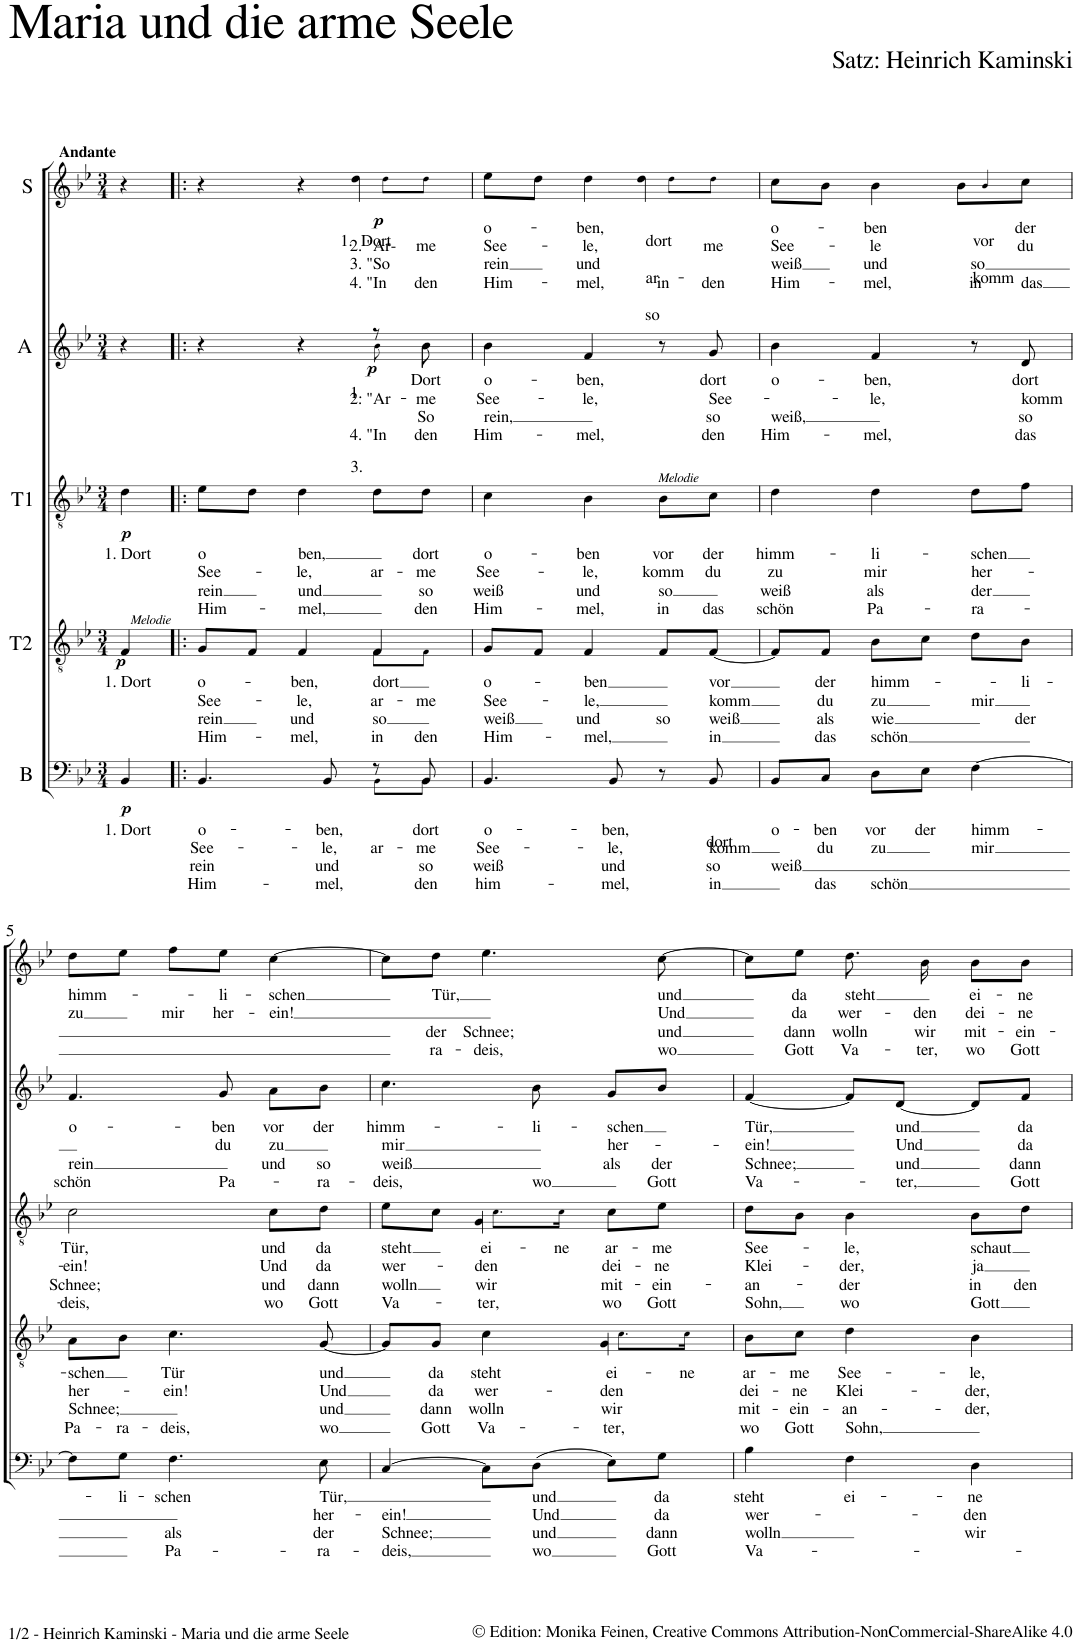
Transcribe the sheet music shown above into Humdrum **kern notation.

**kern	**text	**text	**text	**text	**dynam	**kern	**text	**text	**text	**text	**dynam	**kern	**text	**text	**text	**text	**dynam	**kern	**text	**text	**text	**text	**dynam	**kern	**text	**text	**text	**text	**dynam
*part5	*part5	*part5	*part5	*part5	*part5	*part4	*part4	*part4	*part4	*part4	*part4	*part3	*part3	*part3	*part3	*part3	*part3	*part2	*part2	*part2	*part2	*part2	*part2	*part1	*part1	*part1	*part1	*part1	*part1
*staff5	*staff5	*staff5	*staff5	*staff5	*staff5	*staff4	*staff4	*staff4	*staff4	*staff4	*staff4	*staff3	*staff3	*staff3	*staff3	*staff3	*staff3	*staff2	*staff2	*staff2	*staff2	*staff2	*staff2	*staff1	*staff1	*staff1	*staff1	*staff1	*staff1
*I"B	*	*	*	*	*	*I"T2	*	*	*	*	*	*I"T1	*	*	*	*	*	*I"A	*	*	*	*	*	*I"S	*	*	*	*	*
*clefF4	*	*	*	*	*	*clefGv2	*	*	*	*	*	*clefGv2	*	*	*	*	*	*clefG2	*	*	*	*	*	*clefG2	*	*	*	*	*
*k[b-e-]	*	*	*	*	*	*k[b-e-]	*	*	*	*	*	*k[b-e-]	*	*	*	*	*	*k[b-e-]	*	*	*	*	*	*k[b-e-]	*	*	*	*	*
*M3/4	*	*	*	*	*	*M3/4	*	*	*	*	*	*M3/4	*	*	*	*	*	*M3/4	*	*	*	*	*	*M3/4	*	*	*	*	*
=1	=1	=1	=1	=1	=1	=1	=1	=1	=1	=1	=1	=1	=1	=1	=1	=1	=1	=1	=1	=1	=1	=1	=1	=1	=1	=1	=1	=1	=1
!	!	!	!	!	!	!	!	!	!	!	!	!	!	!	!	!	!	!	!	!	!	!	!	!LO:TX:a:B:t=Andante	!	!	!	!	!
!	!	!	!	!	!	!LO:TX:a:i:t=Melodie	!	!	!	!	!	!	!	!	!	!	!	!	!	!	!	!	!	!	!	!	!	!	!
!	!LO:LY:b	!	!	!	!LO:DY:b	!	!LO:LY:b	!	!	!	!LO:DY:b	!	!LO:LY:b	!	!	!	!LO:DY:b	!	!	!	!	!	!	!	!	!	!	!	!
4BB-/	1. Dort	.	.	.	p	4F/	1. Dort	.	.	.	p	4d\	1. Dort	.	.	.	p	4r	.	.	.	.	.	4r	.	.	.	.	.
=2!|:	=2!|:	=2!|:	=2!|:	=2!|:	=2!|:	=2!|:	=2!|:	=2!|:	=2!|:	=2!|:	=2!|:	=2!|:	=2!|:	=2!|:	=2!|:	=2!|:	=2!|:	=2!|:	=2!|:	=2!|:	=2!|:	=2!|:	=2!|:	=2!|:	=2!|:	=2!|:	=2!|:	=2!|:	=2!|:
!	!LO:LY:b	!LO:LY:b	!LO:LY:b	!LO:LY:b	!	!	!LO:LY:b	!LO:LY:b	!LO:LY:b	!LO:LY:b	!	!	!LO:LY:b	!LO:LY:b	!LO:LY:b	!LO:LY:b	!	!	!	!	!	!	!	!	!	!	!	!	!
*^	*	*	*	*	*	*^	*	*	*	*	*	*	*	*	*	*	*	*^	*	*	*	*	*	*^	*	*	*	*	*
4.BB-/	2ryy	o-	See-	rein	Him-	.	8G/L	2ryy	o-	See-	rein	Him-	.	8e-\L	o	See-	rein	Him-	.	4r	2ryy	.	.	.	.	.	4r	2ryy	.	.	.	.	.
.	.	.	.	.	.	.	8F/J	.	.	.	.	.	.	8d\J	.	.	.	.	.	.	.	.	.	.	.	.	.	.	.	.	.	.	.
!	!	!	!	!	!	!	!	!	!LO:LY:b	!LO:LY:b	!LO:LY:b	!LO:LY:b	!	!	!LO:LY:b	!LO:LY:b	!LO:LY:b	!LO:LY:b	!	!	!	!	!	!	!	!	!	!	!	!	!	!	!
.	.	.	.	.	.	.	4F/	.	-ben,	-le,	und	-mel,	.	4d\	ben,	le,	und	-mel,	.	4r	.	.	.	.	.	.	4r	.	.	.	.	.	.
!	!	!LO:LY:b	!LO:LY:b	!LO:LY:b	!LO:LY:b	!	!	!	!	!	!	!	!	!	!	!	!	!	!	!	!	!	!	!	!	!	!	!	!	!	!	!	!
8BB-/	.	ben,	le,	und	-mel,	.	.	.	.	.	.	.	.	.	.	.	.	.	.	.	.	.	.	.	.	.	.	.	.	.	.	.	.
!	!	!	!LO:LY:b	!	!	!	!	!	!LO:LY:b	!LO:LY:b	!LO:LY:b	!LO:LY:b	!	!	!	!LO:LY:b	!	!	!	!	!	!LO:LY:b	!LO:LY:b	!LO:LY:b	!LO:LY:b	!	!	!	!	!	!LO:LY:b	!	!
!	!	!	!	!	!	!	!	!	!	!	!	!	!	!	!	!	!	!	!	!	!	!	!	!	!	!LO:DY:b	!	!	!LO:LY:b	!LO:LY:b	!	!LO:LY:b	!LO:DY:b
8r	8BB-!\L	.	ar-	.	.	.	4F/	8F!\L	dort	ar-	so	in	.	8d\L	.	ar-	.	.	.	8r	8b-!\	1.	2. "Ar-	3.	4. "In	p	4dd\	8dd!\L	1. Dort	2. "Ar-	.	4. "In	p
!	!	!LO:LY:b	!	!LO:LY:b	!LO:LY:b	!	!	!	!	!	!	!	!	!	!	!	!	!	!	!	!	!	!	!	!	!	!	!	!	!	!	!	!
!	!	!	!LO:LY:b	!	!	!	!	!	!	!LO:LY:b	!	!LO:LY:b	!	!	!LO:LY:b	!LO:LY:b	!LO:LY:b	!LO:LY:b	!	!	!	!LO:LY:b	!LO:LY:b	!LO:LY:b	!LO:LY:b	!	!	!	!	!LO:LY:b	!	!LO:LY:b	!
8BB-/	8BB-!\J	.	-me	so	den	.	.	8F!\J	.	-me	.	den	.	8d\J	dort	-me	so	den	.	8b-\	8b-\	Dort	-me	So	den	.	.	8dd!\J	.	me	.	den	.
=3	=3	=3	=3	=3	=3	=3	=3	=3	=3	=3	=3	=3	=3	=3	=3	=3	=3	=3	=3	=3	=3	=3	=3	=3	=3	=3	=3	=3	=3	=3	=3	=3	=3
!	!	!LO:LY:b	!LO:LY:b	!LO:LY:b	!LO:LY:b	!	!	!	!LO:LY:b	!LO:LY:b	!LO:LY:b	!LO:LY:b	!	!	!LO:LY:b	!LO:LY:b	!LO:LY:b	!LO:LY:b	!	!	!	!LO:LY:b	!LO:LY:b	!LO:LY:b	!LO:LY:b	!	!	!	!LO:LY:b	!LO:LY:b	!LO:LY:b	!LO:LY:b	!
*v	*v	*	*	*	*	*	*	*	*	*	*	*	*	*	*	*	*	*	*	*v	*v	*	*	*	*	*	*	*	*	*	*	*	*
*	*	*	*	*	*	*v	*v	*	*	*	*	*	*	*	*	*	*	*	*	*	*	*	*	*	*	*	*	*	*	*	*
4.BB-/	o-	See-	weiß	him-	.	8G/L	o-	See-	-weiß	Him-	.	4c\	o-	See-	weiß	Him-	.	4b-\	o-	See-	rein,	Him-	.	8ee-\L	2ryy	o-	See-	rein	Him-	.
.	.	.	.	.	.	8F/J	.	.	.	.	.	.	.	.	.	.	.	.	.	.	.	.	.	8dd\J	.	.	.	.	.	.
!	!	!	!	!	!	!	!LO:LY:b	!LO:LY:b	!LO:LY:b	!LO:LY:b	!	!	!LO:LY:b	!LO:LY:b	!LO:LY:b	!LO:LY:b	!	!	!LO:LY:b	!LO:LY:b	!	!LO:LY:b	!	!	!	!LO:LY:b	!LO:LY:b	!LO:LY:b	!LO:LY:b	!
.	.	.	.	.	.	4F/	-ben	-le,	und	-mel,	.	4B-\	ben	le,	und	-mel,	.	4f/	ben,	le,	.	mel,	.	4dd\	.	ben,	-le,	und	-mel,	.
!	!LO:LY:b	!LO:LY:b	!LO:LY:b	!LO:LY:b	!	!	!	!	!	!	!	!	!	!	!	!	!	!	!	!	!	!	!	!	!	!	!	!	!	!
8BB-/	ben,	le,	und	-mel,	.	.	.	.	.	.	.	.	.	.	.	.	.	.	.	.	.	.	.	.	.	.	.	.	.	.
!	!	!	!	!	!	!	!	!	!	!	!	!LO:TX:a:i:t=Melodie	!	!	!	!	!	!	!	!	!	!	!	!	!	!	!	!	!	!
!	!	!	!	!	!	!	!	!	!LO:LY:b	!	!	!	!LO:LY:b	!LO:LY:b	!LO:LY:b	!LO:LY:b	!	!	!	!	!	!	!	!	!	!LO:LY:b	!LO:LY:b	!LO:LY:b	!LO:LY:b	!
8r	.	.	.	.	.	8F/L	.	.	so	.	.	8B-\L	vor	komm	so	in	.	8r	.	.	.	.	.	4dd\	8dd!\L	dort	ar-	so	in	.
!	!LO:LY:b	!LO:LY:b	!LO:LY:b	!LO:LY:b	!	!	!LO:LY:b	!LO:LY:b	!LO:LY:b	!LO:LY:b	!	!	!LO:LY:b	!LO:LY:b	!	!LO:LY:b	!	!	!LO:LY:b	!LO:LY:b	!LO:LY:b	!LO:LY:b	!	!	!	!	!LO:LY:b	!	!LO:LY:b	!
8BB-/	dort	komm	so	in	.	[8F/J	vor	komm	weiß	in	.	8c\J	der	du	.	das	.	8g/	dort	See-	so	den	.	.	8dd!\J	.	me	.	den	.
=4	=4	=4	=4	=4	=4	=4	=4	=4	=4	=4	=4	=4	=4	=4	=4	=4	=4	=4	=4	=4	=4	=4	=4	=4	=4	=4	=4	=4	=4	=4
!	!LO:LY:b	!	!LO:LY:b	!	!	!	!	!	!	!	!	!	!LO:LY:b	!LO:LY:b	!LO:LY:b	!LO:LY:b	!	!	!LO:LY:b	!	!LO:LY:b	!LO:LY:b	!	!	!	!LO:LY:b	!LO:LY:b	!LO:LY:b	!LO:LY:b	!
8BB-/L	o-	.	weiß	.	.	8F/L]	.	.	.	.	.	4d\	himm-	zu	weiß	schön	.	4b-\	o-	.	weiß,	Him-	.	8cc\L	2ryy	o-	See-	weiß	Him-	.
!	!LO:LY:b	!LO:LY:b	!	!LO:LY:b	!	!	!LO:LY:b	!LO:LY:b	!LO:LY:b	!LO:LY:b	!	!	!	!	!	!	!	!	!	!	!	!	!	!	!	!	!	!	!	!
8C/J	-ben	du	.	das	.	8F/J	der	du	als	das	.	.	.	.	.	.	.	.	.	.	.	.	.	8b-\J	.	.	.	.	.	.
!	!LO:LY:b	!LO:LY:b	!	!LO:LY:b	!	!	!LO:LY:b	!LO:LY:b	!LO:LY:b	!LO:LY:b	!	!	!LO:LY:b	!LO:LY:b	!LO:LY:b	!LO:LY:b	!	!	!LO:LY:b	!LO:LY:b	!	!LO:LY:b	!	!	!	!LO:LY:b	!LO:LY:b	!LO:LY:b	!LO:LY:b	!
8D\L	vor	zu	.	schön	.	8B-\L	himm-	zu	wie	schön	.	4d\	li-	mir	als	Pa-	.	4f/	ben,	le,	.	mel,	.	4b-\	.	ben	-le	und	-mel,	.
!	!LO:LY:b	!	!	!	!	!	!	!	!	!	!	!	!	!	!	!	!	!	!	!	!	!	!	!	!	!	!	!	!	!
8E-\J	der	.	.	.	.	8c\J	.	.	.	.	.	.	.	.	.	.	.	.	.	.	.	.	.	.	.	.	.	.	.	.
!	!LO:LY:b	!LO:LY:b	!	!	!	!	!	!LO:LY:b	!	!	!	!	!LO:LY:b	!LO:LY:b	!LO:LY:b	!LO:LY:b	!	!	!	!	!	!	!	!	!	!LO:LY:b	!LO:LY:b	!LO:LY:b	!LO:LY:b	!
[4F\	himm-	mir	.	.	.	8d\L	.	mir	.	.	.	8d\L	schen	her-	der	-ra-	.	8r	.	.	.	.	.	8b-\L	4b-!/	vor	komm	so	in	.
!	!	!	!	!	!	!	!LO:LY:b	!	!LO:LY:b	!	!	!	!	!	!	!	!	!	!LO:LY:b	!LO:LY:b	!LO:LY:b	!LO:LY:b	!	!	!	!LO:LY:b	!LO:LY:b	!	!LO:LY:b	!
.	.	.	.	.	.	8B-\J	-li-	.	der	.	.	8f\J	.	.	.	.	.	8d/	dort	komm	so	das	.	8cc\J	.	der	du	.	das	.
*	*	*	*	*	*	*	*	*	*	*	*	*	*	*	*	*	*	*	*	*	*	*	*	*v	*v	*	*	*	*	*
!!LO:LB:g=z
=5	=5	=5	=5	=5	=5	=5	=5	=5	=5	=5	=5	=5	=5	=5	=5	=5	=5	=5	=5	=5	=5	=5	=5	=5	=5	=5	=5	=5	=5
!	!	!	!	!	!	!	!LO:LY:b	!LO:LY:b	!LO:LY:b	!LO:LY:b	!	!	!LO:LY:b	!LO:LY:b	!LO:LY:b	!LO:LY:b	!	!	!LO:LY:b	!	!LO:LY:b	!LO:LY:b	!	!	!LO:LY:b	!LO:LY:b	!	!	!
8F\L]	.	.	.	.	.	8A\L	-schen	her-	-Schnee;	Pa-	.	2c\	Tür,	ein!	Schnee;	deis,	.	4.f/	o-	.	rein	schön	.	8dd\L	himm-	zu	.	.	.
!	!LO:LY:b	!	!	!	!	!	!	!	!	!LO:LY:b	!	!	!	!	!	!	!	!	!	!	!	!	!	!	!	!	!	!	!
8G\J	li-	.	.	.	.	8B-\J	.	.	.	-ra-	.	.	.	.	.	.	.	.	.	.	.	.	.	8ee-\J	.	.	.	.	.
!	!LO:LY:b	!	!LO:LY:b	!LO:LY:b	!	!	!LO:LY:b	!LO:LY:b	!	!LO:LY:b	!	!	!	!	!	!	!	!	!	!	!	!	!	!	!	!LO:LY:b	!	!	!
4.F\	-schen	.	als	Pa-	.	4.c\	Tür	-ein!	.	-deis,	.	.	.	.	.	.	.	.	.	.	.	.	.	8ff\L	.	mir	.	.	.
!	!	!	!	!	!	!	!	!	!	!	!	!	!	!	!	!	!	!	!LO:LY:b	!LO:LY:b	!	!LO:LY:b	!	!	!LO:LY:b	!LO:LY:b	!	!	!
.	.	.	.	.	.	.	.	.	.	.	.	.	.	.	.	.	.	8g/	ben	du	.	Pa-	.	8ee-\J	li-	her-	.	.	.
!	!	!	!	!	!	!	!	!	!	!	!	!	!LO:LY:b	!LO:LY:b	!LO:LY:b	!LO:LY:b	!	!	!LO:LY:b	!LO:LY:b	!LO:LY:b	!	!	!	!LO:LY:b	!LO:LY:b	!	!	!
.	.	.	.	.	.	.	.	.	.	.	.	8c\L	und	Und	und	wo	.	8a\L	vor	zu	und	.	.	[4cc\	schen	-ein!	.	.	.
!	!LO:LY:b	!LO:LY:b	!LO:LY:b	!LO:LY:b	!	!	!LO:LY:b	!LO:LY:b	!LO:LY:b	!LO:LY:b	!	!	!LO:LY:b	!LO:LY:b	!LO:LY:b	!LO:LY:b	!	!	!LO:LY:b	!	!LO:LY:b	!LO:LY:b	!	!	!	!	!	!	!
8E-\	-Tür,	her-	der	-ra-	.	[8G/	und	Und	und	wo	.	8d\J	da	da	dann	Gott	.	8b-\J	der	.	so	ra-	.	.	.	.	.	.	.
=6	=6	=6	=6	=6	=6	=6	=6	=6	=6	=6	=6	=6	=6	=6	=6	=6	=6	=6	=6	=6	=6	=6	=6	=6	=6	=6	=6	=6	=6
!	!	!LO:LY:b	!LO:LY:b	!LO:LY:b	!	!	!	!	!	!	!	!	!LO:LY:b	!LO:LY:b	!LO:LY:b	!LO:LY:b	!	!	!LO:LY:b	!LO:LY:b	!LO:LY:b	!LO:LY:b	!	!	!	!	!	!	!
*	*	*	*	*	*	*^	*	*	*	*	*	*^	*	*	*	*	*	*	*	*	*	*	*	*	*	*	*	*	*
[4C/	.	-ein!	Schnee;	deis,	.	8G/L]	2ryy	.	.	.	.	.	8e-\L	4ryy	-steht	wer-	wolln	Va-	.	4.cc\	himm-	mir	weiß	deis,	.	8cc\L]	.	.	.	.	.
!	!	!	!	!	!	!	!	!LO:LY:b	!LO:LY:b	!LO:LY:b	!LO:LY:b	!	!	!	!	!	!	!	!	!	!	!	!	!	!	!	!LO:LY:b	!	!LO:LY:b	!LO:LY:b	!
.	.	.	.	.	.	8G/J	.	da	da	dann	Gott	.	8c\J	.	.	.	.	.	.	.	.	.	.	.	.	8dd\J	Tür,	.	der	ra-	.
!	!	!	!	!	!	!	!	!LO:LY:b	!LO:LY:b	!LO:LY:b	!LO:LY:b	!	!	!	!	!LO:LY:b	!LO:LY:b	!LO:LY:b	!	!	!	!	!	!	!	!	!	!	!	!	!
!	!	!	!	!	!	!	!	!	!	!	!	!	!	!	!LO:LY:b	!	!	!	!	!	!	!	!	!	!	!	!	!	!LO:LY:b	!LO:LY:b	!
8C\L]	.	.	.	.	.	4c\	.	steht	wer-	wolln	Va-	.	4c\	8.c!\L	ei-	-den	wir	-ter,	.	.	.	.	.	.	.	4.ee-\	.	.	Schnee;	deis,	.
!	!LO:LY:b	!LO:LY:b	!LO:LY:b	!LO:LY:b	!	!	!	!	!	!	!	!	!	!	!	!	!	!	!	!	!LO:LY:b	!	!	!LO:LY:b	!	!	!	!	!	!	!
(8D\J	und	Und	und	wo	.	.	.	.	.	.	.	.	.	.	.	.	.	.	.	8b-\	li-	.	.	wo	.	.	.	.	.	.	.
!	!	!	!	!	!	!	!	!	!	!	!	!	!	!	!LO:LY:b	!	!	!	!	!	!	!	!	!	!	!	!	!	!	!	!
.	.	.	.	.	.	.	.	.	.	.	.	.	.	16c!\Jk	-ne	.	.	.	.	.	.	.	.	.	.	.	.	.	.	.	.
!	!	!	!	!	!	!	!	!	!LO:LY:b	!LO:LY:b	!LO:LY:b	!	!	!	!	!	!	!	!	!	!	!	!	!	!	!	!	!	!	!	!
!	!	!	!	!	!	!	!	!LO:LY:b	!	!	!	!	!	!	!LO:LY:b	!LO:LY:b	!LO:LY:b	!LO:LY:b	!	!	!LO:LY:b	!LO:LY:b	!LO:LY:b	!	!	!	!	!	!	!	!
8E-\L)	.	.	.	.	.	4c\	8.c!\L	ei-	-den	wir	-ter,	.	8c\L	4ryy	ar-	dei-	mit-	wo	.	8g/L	-schen	her-	als	.	.	.	.	.	.	.	.
!	!LO:LY:b	!LO:LY:b	!LO:LY:b	!LO:LY:b	!	!	!	!	!	!	!	!	!	!	!LO:LY:b	!LO:LY:b	!LO:LY:b	!LO:LY:b	!	!	!	!	!LO:LY:b	!LO:LY:b	!	!	!LO:LY:b	!LO:LY:b	!LO:LY:b	!LO:LY:b	!
8G\J	da	da	dann	Gott	.	.	.	.	.	.	.	.	8e-\J	.	-me	-ne	-ein-	Gott	.	8b-/J	.	.	der	Gott	.	[8cc\	und	Und	und	wo	.
!	!	!	!	!	!	!	!	!LO:LY:b	!	!	!	!	!	!	!	!	!	!	!	!	!	!	!	!	!	!	!	!	!	!	!
.	.	.	.	.	.	.	16c!\Jk	-ne	.	.	.	.	.	.	.	.	.	.	.	.	.	.	.	.	.	.	.	.	.	.	.
*	*	*	*	*	*	*	*	*	*	*	*	*	*v	*v	*	*	*	*	*	*	*	*	*	*	*	*	*	*	*	*	*
=7	=7	=7	=7	=7	=7	=7	=7	=7	=7	=7	=7	=7	=7	=7	=7	=7	=7	=7	=7	=7	=7	=7	=7	=7	=7	=7	=7	=7	=7	=7
!	!LO:LY:b	!LO:LY:b	!LO:LY:b	!LO:LY:b	!	!	!	!LO:LY:b	!LO:LY:b	!LO:LY:b	!LO:LY:b	!	!	!LO:LY:b	!LO:LY:b	!LO:LY:b	!LO:LY:b	!	!	!LO:LY:b	!LO:LY:b	!LO:LY:b	!LO:LY:b	!	!	!	!	!	!	!
*	*	*	*	*	*	*v	*v	*	*	*	*	*	*	*	*	*	*	*	*	*	*	*	*	*	*	*	*	*	*	*
4B-\	steht	wer-	wolln	Va-	.	8B-\L	ar-	dei-	mit-	wo	.	8d\L	See-	Klei-	-an-	Sohn,	.	[4f/	Tür,	-ein!	Schnee;	Va-	.	8cc\L]	.	.	.	.	.
!	!	!	!	!	!	!	!LO:LY:b	!LO:LY:b	!LO:LY:b	!LO:LY:b	!	!	!	!	!	!	!	!	!	!	!	!	!	!	!LO:LY:b	!LO:LY:b	!LO:LY:b	!LO:LY:b	!
.	.	.	.	.	.	8c\J	-me	-ne	-ein-	Gott	.	8B-\J	.	.	.	.	.	.	.	.	.	.	.	8ee-\J	da	da	dann	Gott	.
!	!LO:LY:b	!	!	!	!	!	!LO:LY:b	!LO:LY:b	!LO:LY:b	!LO:LY:b	!	!	!LO:LY:b	!LO:LY:b	!LO:LY:b	!LO:LY:b	!	!	!	!	!	!	!	!	!LO:LY:b	!LO:LY:b	!LO:LY:b	!LO:LY:b	!
4F\	ei-	.	.	.	.	4d\	See-	Klei-	-an-	Sohn,	.	4B-\	-le,	-der,	-der	wo	.	8f/L]	.	.	.	.	.	8.dd\	steht	wer-	wolln	Va-	.
!	!	!	!	!	!	!	!	!	!	!	!	!	!	!	!	!	!	!	!LO:LY:b	!LO:LY:b	!LO:LY:b	!LO:LY:b	!	!	!	!	!	!	!
.	.	.	.	.	.	.	.	.	.	.	.	.	.	.	.	.	.	[8d/J	und	Und	und	-ter,	.	.	.	.	.	.	.
!	!	!	!	!	!	!	!	!	!	!	!	!	!	!	!	!	!	!	!	!	!	!	!	!	!	!LO:LY:b	!LO:LY:b	!LO:LY:b	!
.	.	.	.	.	.	.	.	.	.	.	.	.	.	.	.	.	.	.	.	.	.	.	.	16b-\	.	-den	wir	-ter,	.
!	!LO:LY:b	!LO:LY:b	!LO:LY:b	!	!	!	!LO:LY:b	!LO:LY:b	!LO:LY:b	!	!	!	!LO:LY:b	!LO:LY:b	!LO:LY:b	!LO:LY:b	!	!	!	!	!	!	!	!	!LO:LY:b	!LO:LY:b	!LO:LY:b	!LO:LY:b	!
4D\	-ne	-den	wir	.	.	4B-\	-le,	-der,	-der,	.	.	8B-\L	schaut	ja	in	Gott	.	8d/L]	.	.	.	.	.	8b-\L	ei-	dei-	mit-	wo	.
!	!	!	!	!	!	!	!	!	!	!	!	!	!	!	!LO:LY:b	!	!	!	!LO:LY:b	!LO:LY:b	!LO:LY:b	!LO:LY:b	!	!	!LO:LY:b	!LO:LY:b	!LO:LY:b	!LO:LY:b	!
.	.	.	.	.	.	.	.	.	.	.	.	8d\J	.	.	den	.	.	8f/J	da	da	dann	Gott	.	8b-\J	-ne	-ne	-ein-	Gott	.
=	=	=	=	=	=	=	=	=	=	=	=	=	=	=	=	=	=	=	=	=	=	=	=	=	=	=	=	=	=
*-	*-	*-	*-	*-	*-	*-	*-	*-	*-	*-	*-	*-	*-	*-	*-	*-	*-	*-	*-	*-	*-	*-	*-	*-	*-	*-	*-	*-	*-
